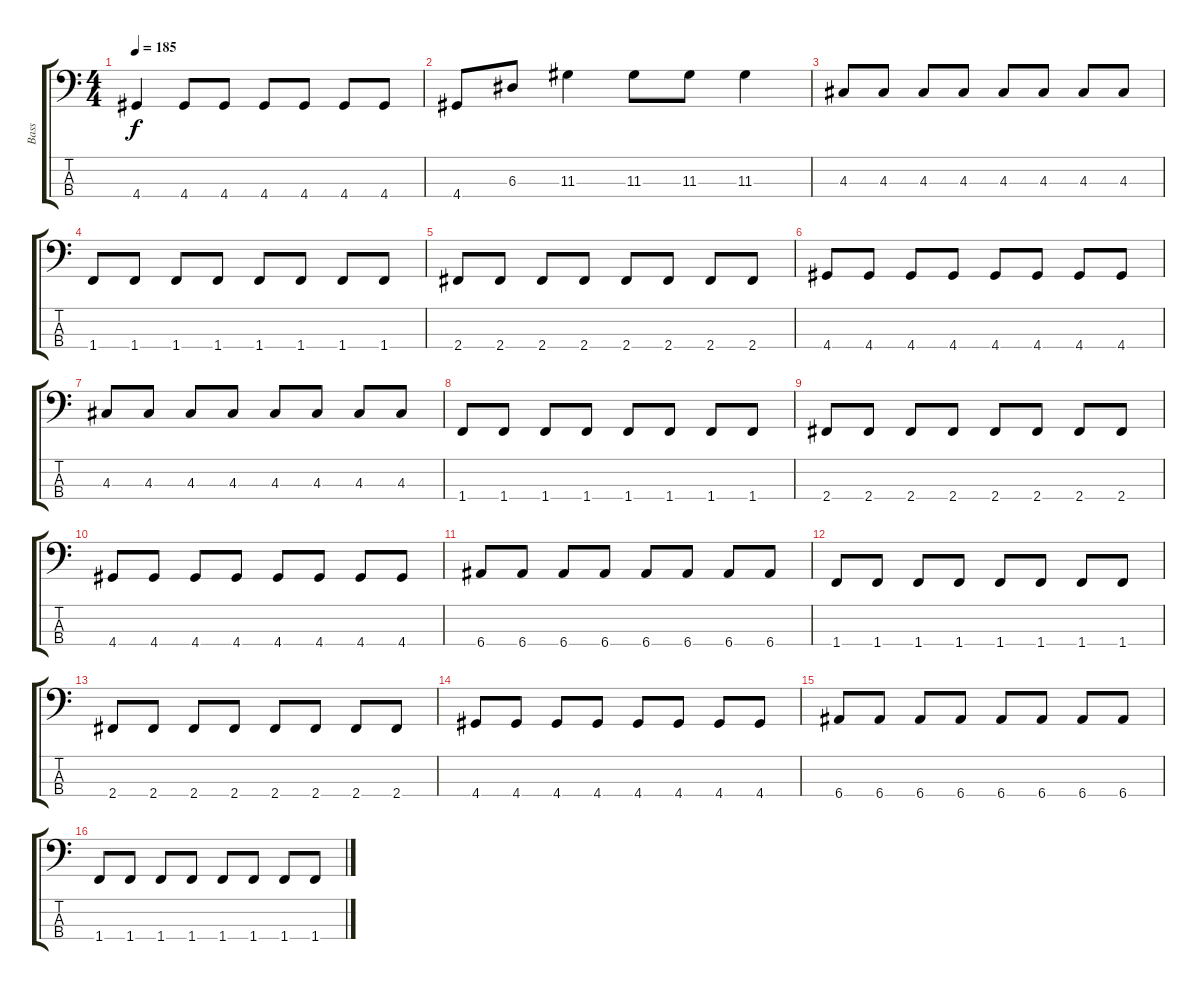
\track ("Bass" "Bass") {instrument synthbass1}
\staff {score tabs}
\tuning (G2 D2 A1 E1) {hide}
\ts (4 4)
\tempo 185
\clef f4
\ks c
4.4.4{dy f} 4.4.8 4.4.8 4.4.8 4.4.8 4.4.8 4.4.8 |
4.4.8 6.3.8 11.3.4 11.3.8 11.3.8 11.3.4 |
4.3.8 4.3.8 4.3.8 4.3.8 4.3.8 4.3.8 4.3.8 4.3.8 |
1.4.8 1.4.8 1.4.8 1.4.8 1.4.8 1.4.8 1.4.8 1.4.8 |
2.4.8 2.4.8 2.4.8 2.4.8 2.4.8 2.4.8 2.4.8 2.4.8 |
4.4.8 4.4.8 4.4.8 4.4.8 4.4.8 4.4.8 4.4.8 4.4.8 |
4.3.8 4.3.8 4.3.8 4.3.8 4.3.8 4.3.8 4.3.8 4.3.8 |
1.4.8 1.4.8 1.4.8 1.4.8 1.4.8 1.4.8 1.4.8 1.4.8 |
2.4.8 2.4.8 2.4.8 2.4.8 2.4.8 2.4.8 2.4.8 2.4.8 |
4.4.8 4.4.8 4.4.8 4.4.8 4.4.8 4.4.8 4.4.8 4.4.8 |
6.4.8 6.4.8 6.4.8 6.4.8 6.4.8 6.4.8 6.4.8 6.4.8 |
1.4.8 1.4.8 1.4.8 1.4.8 1.4.8 1.4.8 1.4.8 1.4.8 |
2.4.8 2.4.8 2.4.8 2.4.8 2.4.8 2.4.8 2.4.8 2.4.8 |
4.4.8 4.4.8 4.4.8 4.4.8 4.4.8 4.4.8 4.4.8 4.4.8 |
6.4.8 6.4.8 6.4.8 6.4.8 6.4.8 6.4.8 6.4.8 6.4.8 |
1.4.8 1.4.8 1.4.8 1.4.8 1.4.8 1.4.8 1.4.8 1.4.8
